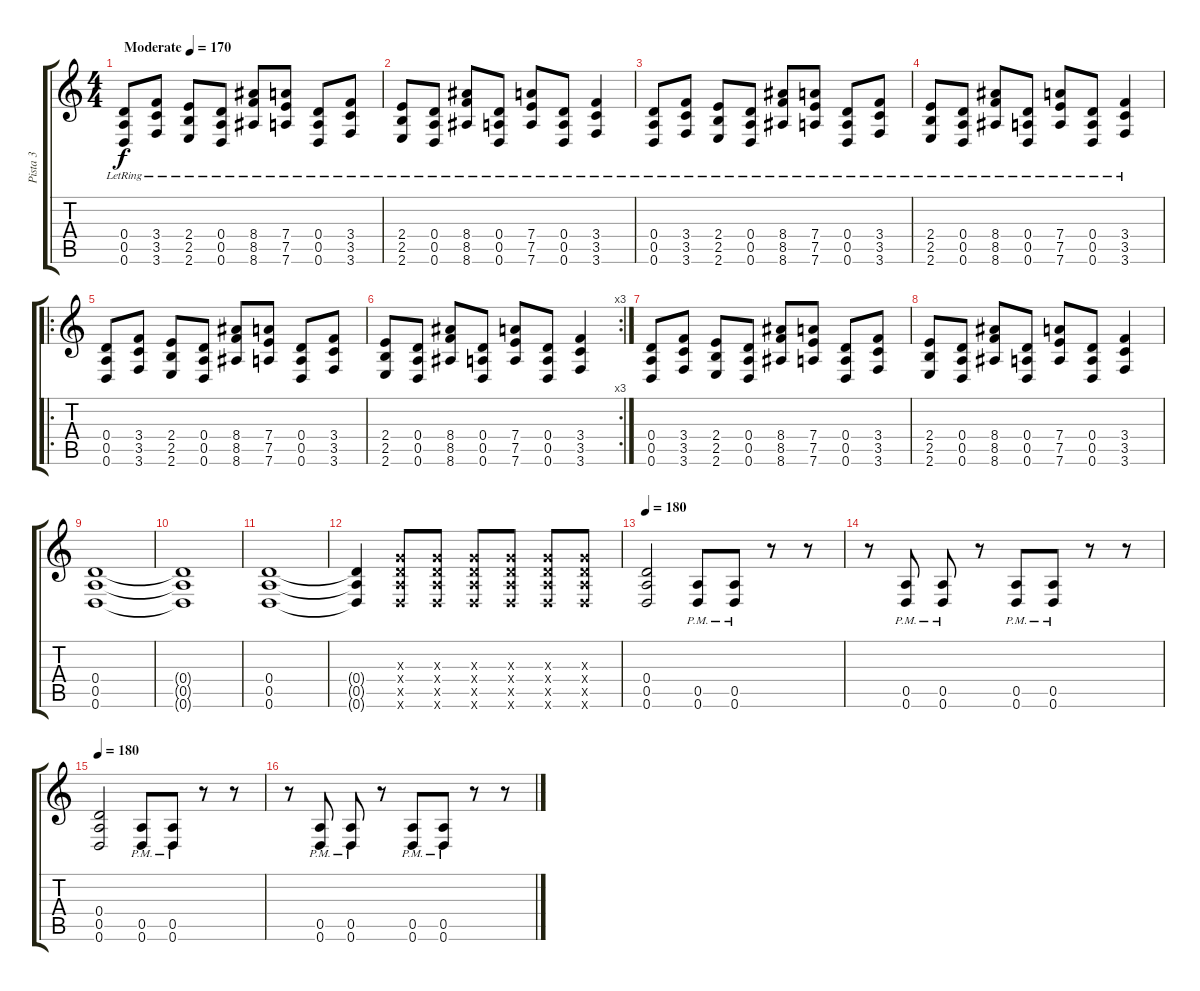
\track ("Pista 3" "Pista 3") {instrument distortionguitar}
\staff {score tabs}
\tuning (E4 B3 G3 D3 A2 D2) {hide}
\ts (4 4)
\tempo (170 "Moderate")
\clef g2
\ks c
(0.4{lr} 0.5{lr} 0.6{lr}).8{dy f volume 10 instrument guitarharmonics} (3.4{lr} 3.5{lr} 3.6{lr}).8 (2.4{lr} 2.5{lr} 2.6{lr}).8 (0.4{lr} 0.5{lr} 0.6{lr}).8 (8.4{lr} 8.5{lr} 8.6{lr}).8 (7.4{lr} 7.5{lr} 7.6{lr}).8 (0.4{lr} 0.5{lr} 0.6{lr}).8 (3.4{lr} 3.5{lr} 3.6{lr}).8 |
(2.4{lr} 2.5{lr} 2.6{lr}).8 (0.4{lr} 0.5{lr} 0.6{lr}).8 (8.4{lr} 8.5{lr} 8.6{lr}).8 (0.4{lr} 0.5{lr} 0.6{lr}).8 (7.4{lr} 7.5{lr} 7.6{lr}).8 (0.4{lr} 0.5{lr} 0.6{lr}).8 (3.4{lr} 3.5{lr} 3.6{lr}).4 |
(0.4{lr} 0.5{lr} 0.6{lr}).8{instrument guitarharmonics} (3.4{lr} 3.5{lr} 3.6{lr}).8 (2.4{lr} 2.5{lr} 2.6{lr}).8 (0.4{lr} 0.5{lr} 0.6{lr}).8 (8.4{lr} 8.5{lr} 8.6{lr}).8 (7.4{lr} 7.5{lr} 7.6{lr}).8 (0.4{lr} 0.5{lr} 0.6{lr}).8 (3.4{lr} 3.5{lr} 3.6{lr}).8 |
(2.4{lr} 2.5{lr} 2.6{lr}).8 (0.4{lr} 0.5{lr} 0.6{lr}).8 (8.4{lr} 8.5{lr} 8.6{lr}).8 (0.4{lr} 0.5{lr} 0.6{lr}).8 (7.4{lr} 7.5{lr} 7.6{lr}).8 (0.4{lr} 0.5{lr} 0.6{lr}).8 (3.4{lr} 3.5{lr} 3.6{lr}).4 |
\ro
(0.4 0.5 0.6).8{volume 16 instrument overdrivenguitar} (3.4 3.5 3.6).8 (2.4 2.5 2.6).8 (0.4 0.5 0.6).8 (8.4 8.5 8.6).8 (7.4 7.5 7.6).8 (0.4 0.5 0.6).8 (3.4 3.5 3.6).8 |
\rc 3
(2.4 2.5 2.6).8 (0.4 0.5 0.6).8 (8.4 8.5 8.6).8 (0.4 0.5 0.6).8 (7.4 7.5 7.6).8 (0.4 0.5 0.6).8 (3.4 3.5 3.6).4 |
(0.4 0.5 0.6).8{volume 16 instrument overdrivenguitar} (3.4 3.5 3.6).8 (2.4 2.5 2.6).8 (0.4 0.5 0.6).8 (8.4 8.5 8.6).8 (7.4 7.5 7.6).8 (0.4 0.5 0.6).8 (3.4 3.5 3.6).8 |
(2.4 2.5 2.6).8 (0.4 0.5 0.6).8 (8.4 8.5 8.6).8 (0.4 0.5 0.6).8 (7.4 7.5 7.6).8 (0.4 0.5 0.6).8 (3.4 3.5 3.6).4 |
(0.4 0.5 0.6).1 |
(0.4{t} 0.5{t} 0.6{t}).1 |
(0.4 0.5 0.6).1 |
(0.4{t} 0.5{t} 0.6{t}).4 (0.3{x} 0.4{x} 0.5{x} 0.6{x}).8 (0.3{x} 0.4{x} 0.5{x} 0.6{x}).8 (0.3{x} 0.4{x} 0.5{x} 0.6{x}).8 (0.3{x} 0.4{x} 0.5{x} 0.6{x}).8 (0.3{x} 0.4{x} 0.5{x} 0.6{x}).8 (0.3{x} 0.4{x} 0.5{x} 0.6{x}).8 |
\tempo 180
(0.4 0.5 0.6).2 (0.5{pm} 0.6{pm}).8 (0.5{pm} 0.6{pm}).8 r.8 r.8 |
r.8 (0.5{pm} 0.6{pm}).8 (0.5{pm} 0.6{pm}).8 r.8 (0.5{pm} 0.6{pm}).8 (0.5{pm} 0.6{pm}).8 r.8 r.8 |
\tempo 180
(0.4 0.5 0.6).2 (0.5{pm} 0.6{pm}).8 (0.5{pm} 0.6{pm}).8 r.8 r.8 |
r.8 (0.5{pm} 0.6{pm}).8 (0.5{pm} 0.6{pm}).8 r.8 (0.5{pm} 0.6{pm}).8 (0.5{pm} 0.6{pm}).8 r.8 r.8
